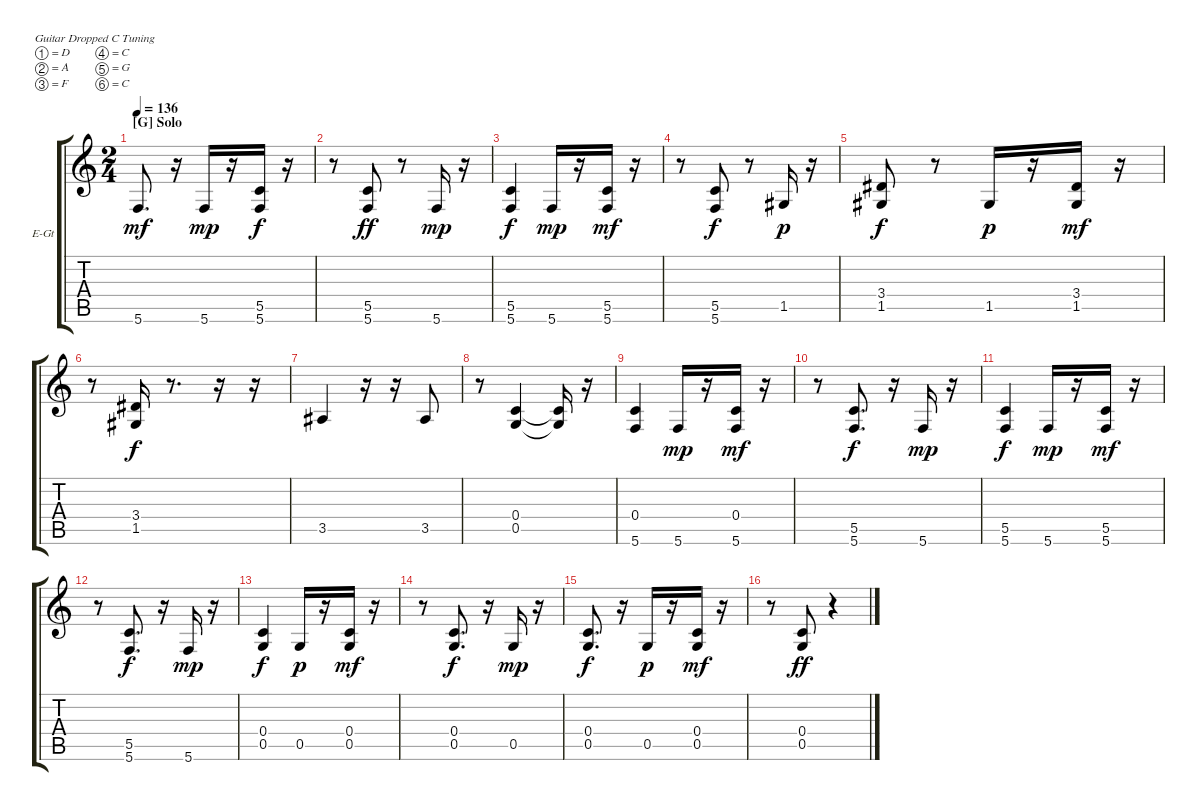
\bracketExtendMode groupsimilarinstruments
\firstSystemTrackNameOrientation horizontal
\otherSystemsTrackNameOrientation horizontal
\track ("guitar prinicpal (original)" "E-Gt") {instrument distortionguitar}
\staff {score tabs}
\tuning (D4 A3 F3 C3 G2 C2)
\ts (2 4)
\section ("G" "Solo")
\tempo 136
\clef g2
\scale
0.5
\ks c
5.6.8{d dy mf} r.16 5.6.16{dy mp} r.16 (5.5 5.6).16{dy f} r.16 |
\scale
0.5 r.8 (5.5 5.6).8{dy ff} r.8 5.6.16{dy mp} r.16 |
\scale
0.5 (5.5 5.6).4{dy f} 5.6.16{dy mp} r.16 (5.5 5.6).16{dy mf} r.16 |
\scale
0.5 r.8 (5.5 5.6).8{dy f} r.8 1.5.16{dy p} r.16 |
\scale
0.5 (3.4 1.5).8{dy f} r.8 1.5.16{dy p} r.16 (3.4 1.5).16{dy mf} r.16 |
\scale
0.5 r.8 (3.4 1.5).16{dy f} r.8{d} r.16 r.16 |
\scale
0.5 3.5.4 r.16 r.16 3.5.8 |
\scale
0.5 r.8 (0.4 0.5).4 (0.4{t} 0.5{t}).16 r.16 |
\scale
0.5 (0.4 5.6).4 5.6.16{dy mp} r.16 (0.4 5.6).16{dy mf} r.16 |
\scale
0.5 r.8 (5.5 5.6).8{d dy f} r.16 5.6.16{dy mp} r.16 |
\scale
0.5 (5.5 5.6).4{dy f} 5.6.16{dy mp} r.16 (5.5 5.6).16{dy mf} r.16 |
\scale
0.5 r.8 (5.5 5.6).8{d dy f} r.16 5.6.16{dy mp} r.16 |
\scale
0.5 (0.4 0.5).4{dy f} 0.5.16{dy p} r.16 (0.4 0.5).16{dy mf} r.16 |
\scale
0.5 r.8 (0.4 0.5).8{d dy f} r.16 0.5.16{dy mp} r.16 |
\scale
0.5 (0.4 0.5).8{d dy f} r.16 0.5.16{dy p} r.16 (0.4 0.5).16{dy mf} r.16 |
\scale
0.5 r.8 (0.4 0.5).8{dy ff} r.4
